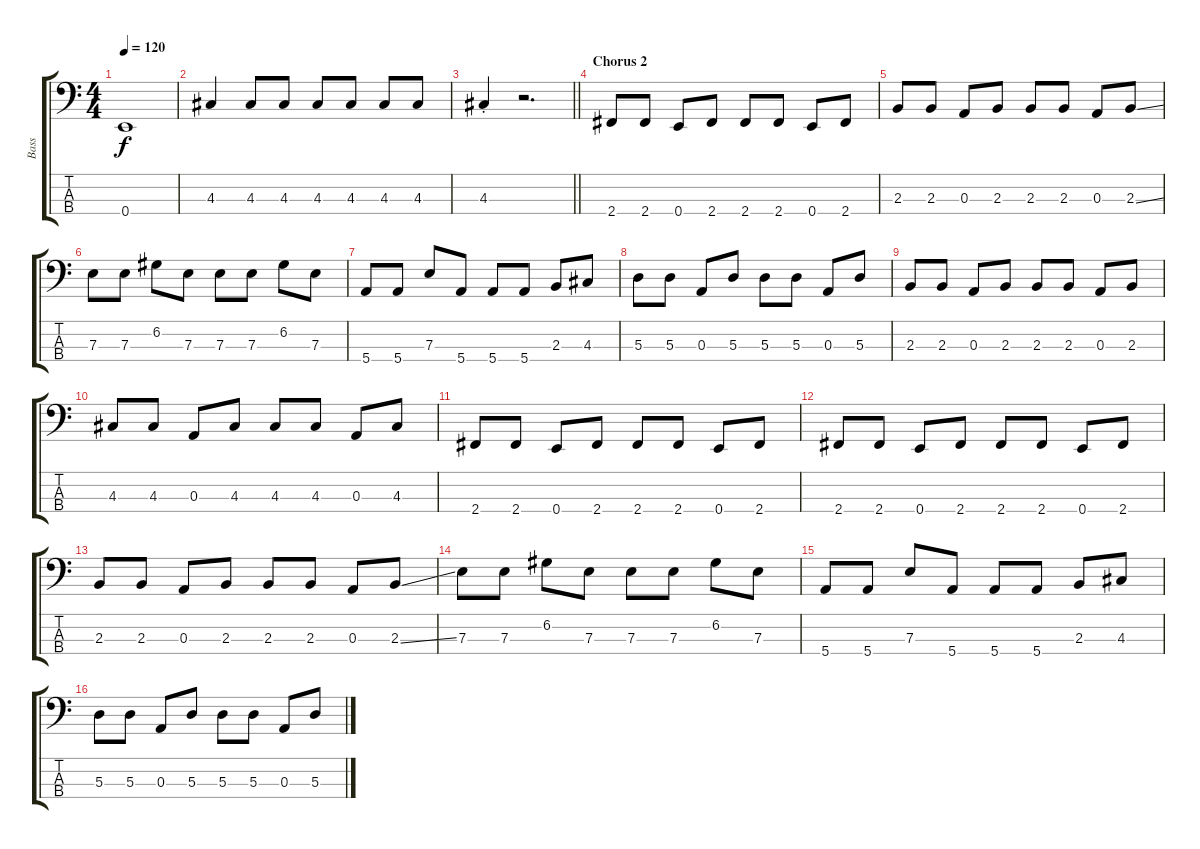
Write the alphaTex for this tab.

\track ("Bass" "Bass") {instrument electricbassfinger}
\staff {score tabs}
\tuning (G2 D2 A1 E1) {hide}
\ts (4 4)
\tempo 120
\clef f4
\ks c
0.4.1{dy f} |
4.3.4 4.3.8 4.3.8 4.3.8 4.3.8 4.3.8 4.3.8 |
\barLineRight lightlight
4.3{st}.4 r.2{d} |
\section ("" "Chorus 2")
2.4.8 2.4.8 0.4.8 2.4.8 2.4.8 2.4.8 0.4.8 2.4.8 |
2.3.8 2.3.8 0.3.8 2.3.8 2.3.8 2.3.8 0.3.8 2.3{ss}.8 |
7.3.8 7.3.8 6.2.8 7.3.8 7.3.8 7.3.8 6.2.8 7.3.8 |
5.4.8 5.4.8 7.3.8 5.4.8 5.4.8 5.4.8 2.3.8 4.3.8 |
5.3.8 5.3.8 0.3.8 5.3.8 5.3.8 5.3.8 0.3.8 5.3.8 |
2.3.8 2.3.8 0.3.8 2.3.8 2.3.8 2.3.8 0.3.8 2.3.8 |
4.3.8 4.3.8 0.3.8 4.3.8 4.3.8 4.3.8 0.3.8 4.3.8 |
2.4.8 2.4.8 0.4.8 2.4.8 2.4.8 2.4.8 0.4.8 2.4.8 |
2.4.8 2.4.8 0.4.8 2.4.8 2.4.8 2.4.8 0.4.8 2.4.8 |
2.3.8 2.3.8 0.3.8 2.3.8 2.3.8 2.3.8 0.3.8 2.3{ss}.8 |
7.3.8 7.3.8 6.2.8 7.3.8 7.3.8 7.3.8 6.2.8 7.3.8 |
5.4.8 5.4.8 7.3.8 5.4.8 5.4.8 5.4.8 2.3.8 4.3.8 |
5.3.8 5.3.8 0.3.8 5.3.8 5.3.8 5.3.8 0.3.8 5.3.8
